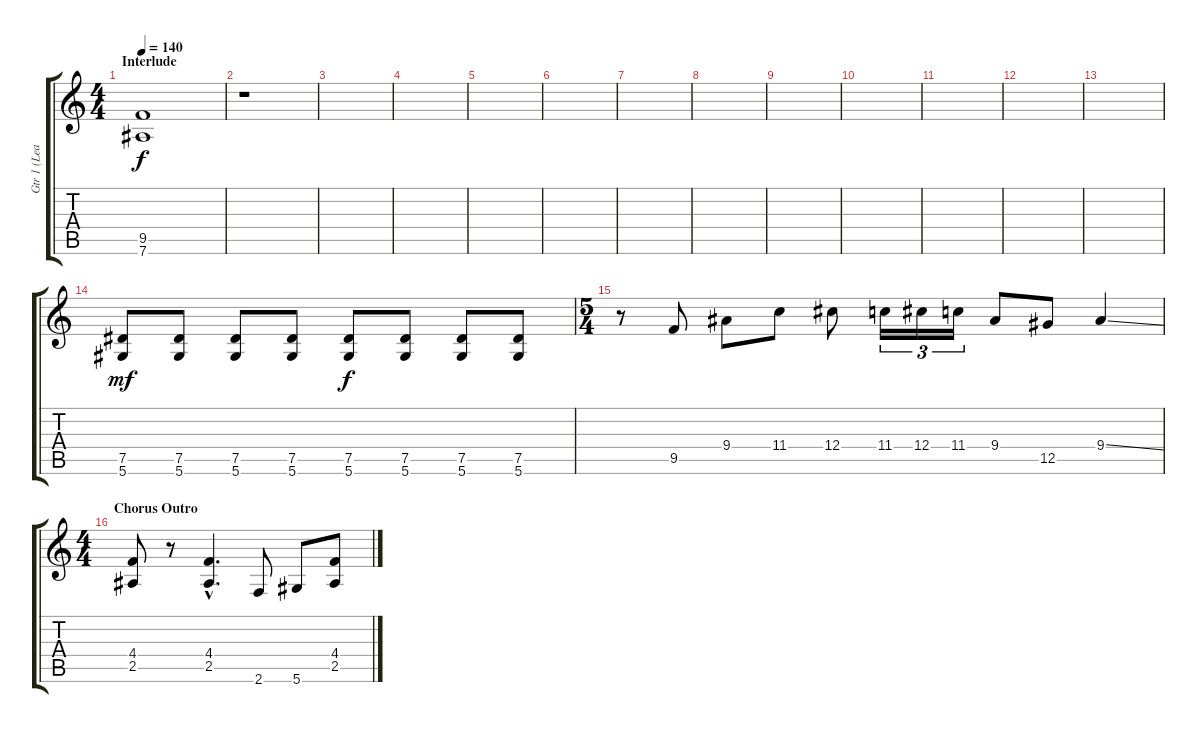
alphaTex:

\track ("Gtr 1 (Lead)" "Gtr 1 (Lea") {instrument distortionguitar}
\staff {score tabs}
\tuning (Eb4 Bb3 Gb3 Db3 Ab2 Eb2) {hide}
\ts (4 4)
\section ("" "Interlude")
\tempo 140
\clef g2
\ks c
(9.5{t} 7.6{t}).1{dy f} |
r.1{volume 14} |
|
|
|
|
|
|
|
|
|
|
|
(7.5 5.6).8{dy mf} (7.5 5.6).8 (7.5 5.6).8 (7.5 5.6).8 (7.5 5.6).8{dy f} (7.5 5.6).8 (7.5 5.6).8 (7.5 5.6).8 |
\ts (5 4)
r.8 9.5.8 9.4.8 11.4.8 12.4.8 11.4.16{tu (3 2)} 12.4.16{tu (3 2)} 11.4.16{tu (3 2)} 9.4.8 12.5.8 9.4{ss}.4 |
\ts (4 4)
\section ("" "Chorus Outro")
(4.4 2.5).8 r.8 (4.4{hac} 2.5{hac}).4{d} 2.6.8 5.6.8 (4.4 2.5).8
